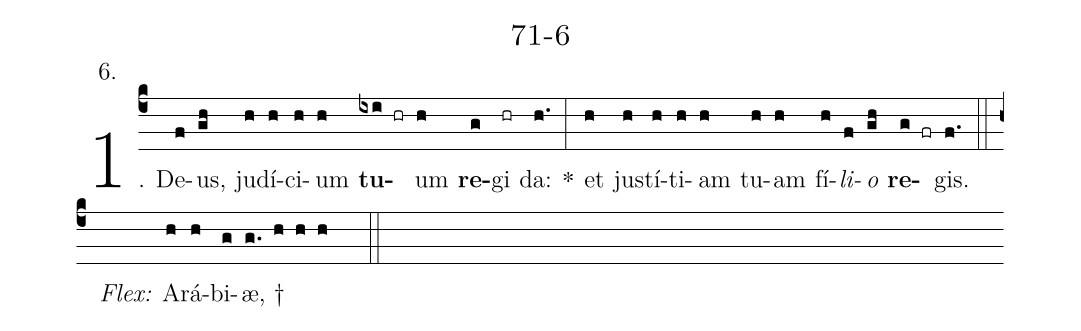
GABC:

name: 71-6;
annotation: 6.;
%%
(c4)1. De(f)us,(gh) ju(h)dí(h)ci(h)um(h) <b>tu</b>(ixi hr)um(h) <b>re</b>(g)gi(hr) da:(h.) *(:) et(h) jus(h)tí(h)ti(h)am(h) tu(h)am(h) fí(h)<i>li</i>(f)<i>o</i>(gh) <b>re</b>(g fr)gis.(f.) (::)
<i>Flex:</i>()  A(h)rá(h)bi(g)æ, †(g. h h h  ::)
